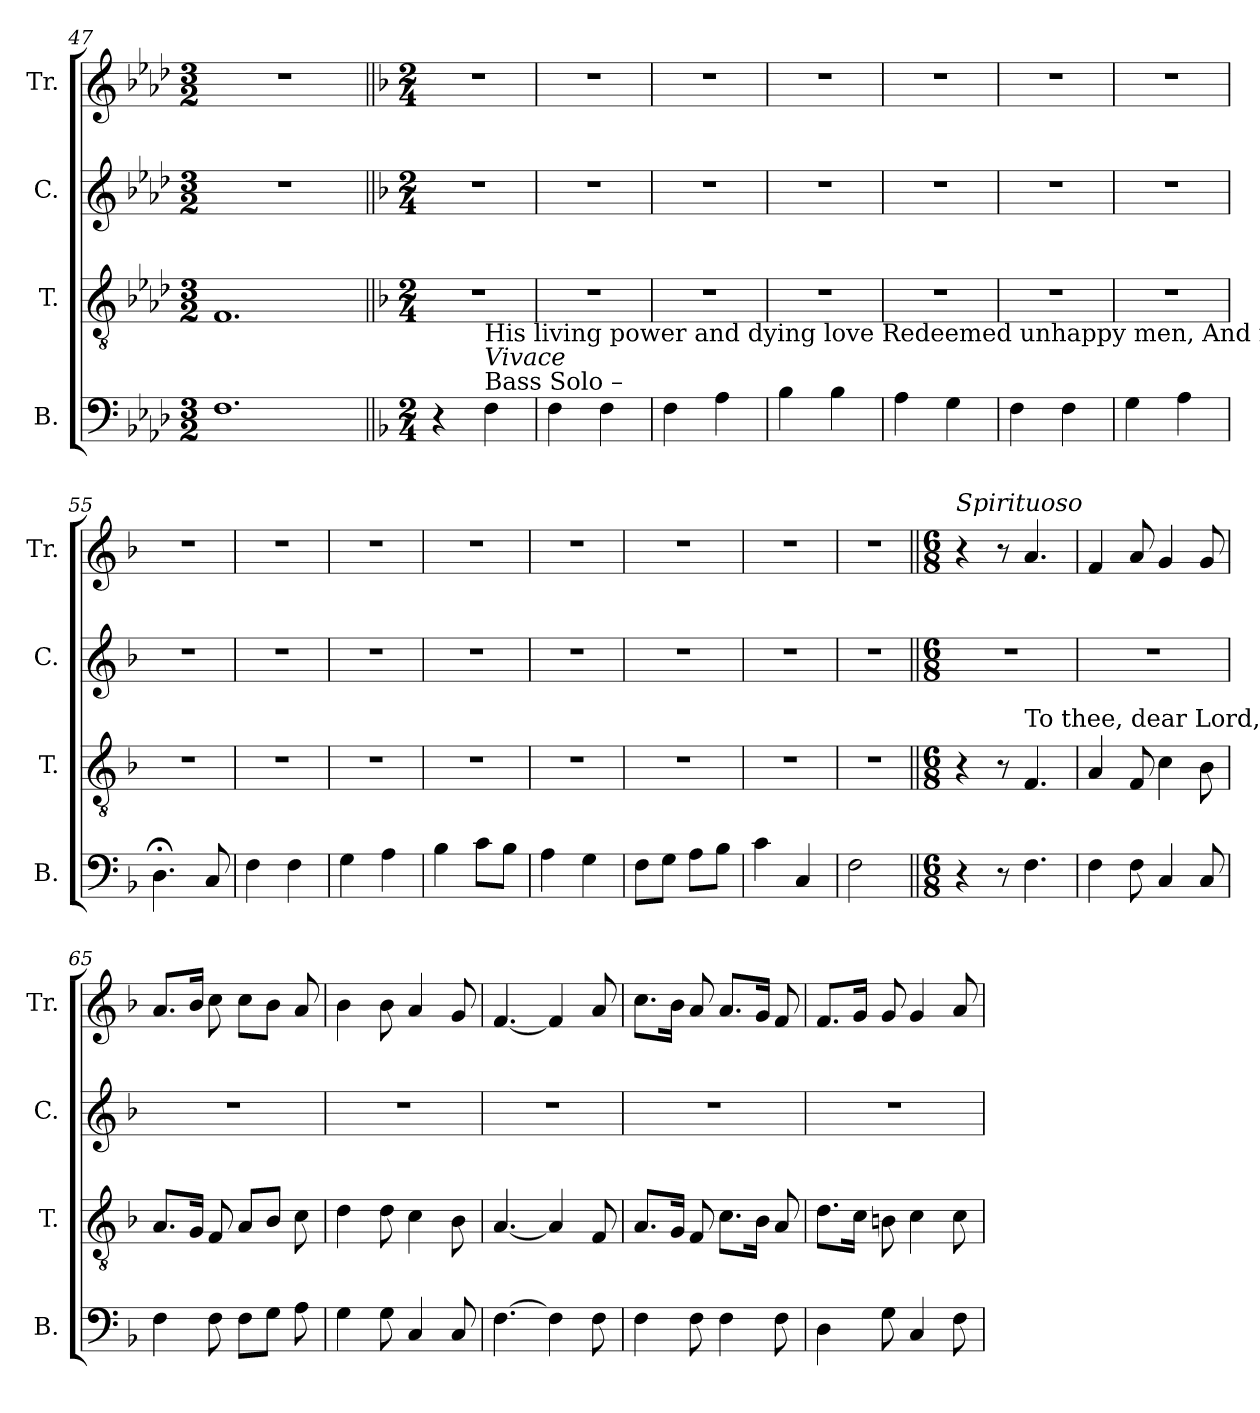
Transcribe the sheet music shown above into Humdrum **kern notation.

**kern	**kern	**kern	**kern
*part4	*part3	*part2	*part1
*staff4	*staff3	*staff2	*staff1
*I"B.	*I"T.	*I"C.	*I"Tr.
*I'B.	*I'T.	*I'C.	*I'Tr.
*clefF4	*clefGv2	*clefG2	*clefG2
*k[b-e-a-d-]	*k[b-e-a-d-]	*k[b-e-a-d-]	*k[b-e-a-d-]
*M3/2	*M3/2	*M3/2	*M3/2
=47	=47	=47	=47
1.F	1.F	1.r	1.r
=48||	=48||	=48||	=48||
*k[b-]	*k[b-]	*k[b-]	*k[b-]
*M2/4	*M2/4	*M2/4	*M2/4
4r	2r	2r	2r
!LO:TX:a:t=Bass Solo –	!	!	!
!LO:TX:a:i:t=Vivace	!	!	!
!LO:TX:a:t=His living power and  dying  love Redeemed unhappy men,  And raised the ru–ins  of   our   race  To   life      and   God  a – gain.	!	!	!
4F\	.	.	.
=49	=49	=49	=49
4F\	2r	2r	2r
4F\	.	.	.
=50	=50	=50	=50
4F\	2r	2r	2r
4A\	.	.	.
=51	=51	=51	=51
4B-\	2r	2r	2r
4B-\	.	.	.
=52	=52	=52	=52
4A\	2r	2r	2r
4G\	.	.	.
=53	=53	=53	=53
4F\	2r	2r	2r
4F\	.	.	.
=54	=54	=54	=54
4G\	2r	2r	2r
4A\	.	.	.
=55	=55	=55	=55
4.D;<\	2r	2r	2r
8C/	.	.	.
=56	=56	=56	=56
4F\	2r	2r	2r
4F\	.	.	.
=57	=57	=57	=57
4G\	2r	2r	2r
4A\	.	.	.
=58	=58	=58	=58
4B-\	2r	2r	2r
8c\L	.	.	.
8B-\J	.	.	.
=59	=59	=59	=59
4A\	2r	2r	2r
4G\	.	.	.
=60	=60	=60	=60
8F\L	2r	2r	2r
8G\J	.	.	.
8A\L	.	.	.
8B-\J	.	.	.
=61	=61	=61	=61
4c\	2r	2r	2r
4C/	.	.	.
=62	=62	=62	=62
2F\	2r	2r	2r
=63||	=63||	=63||	=63||
*M6/8	*M6/8	*M6/8	*M6/8
*	*	*	*MM100
!	!	!	!LO:TX:a:i:t=Spirituoso
4r	4r	2.r	4r
8r	8r	.	8r
!	!LO:TX:a:t=To  thee, dear Lord, our  flesh   and  soul   We   joy–ful – ly  re  –  sign;      Blest  Je   –   sus,   take      us     for      thy  own,  For	!	!
4.F\	4.F/	.	4.a/
=64	=64	=64	=64
4F\	4A/	2.r	4f/
8F\	8F/	.	8a/
4C/	4c\	.	4g/
8C/	8B-\	.	8g/
=65	=65	=65	=65
4F\	8.A/L	2.r	8.a/L
.	16G/Jk	.	16b-/Jk
8F\	8F/	.	8cc\
8F\L	8A/L	.	8cc\L
8G\J	8B-/J	.	8b-\J
8A\	8c\	.	8a/
=66	=66	=66	=66
4G\	4d\	2.r	4b-\
8G\	8d\	.	8b-\
4C/	4c\	.	4a/
8C/	8B-\	.	8g/
=67	=67	=67	=67
[4.F\	[4.A/	2.r	[4.f/
4F\]	4A/]	.	4f/]
8F\	8F/	.	8a/
=68	=68	=68	=68
4F\	8.A/L	2.r	8.cc\L
.	16G/Jk	.	16b-\Jk
8F\	8F/	.	8a/
4F\	8.c\L	.	8.a/L
.	16B-\Jk	.	16g/Jk
8F\	8A/	.	8f/
=69	=69	=69	=69
4D\	8.d\L	2.r	8.f/L
.	16c\Jk	.	16g/Jk
8G\	8Bn\	.	8g/
4C/	4c\	.	4g/
8F\	8c\	.	8a/
=	=	=	=
*-	*-	*-	*-
